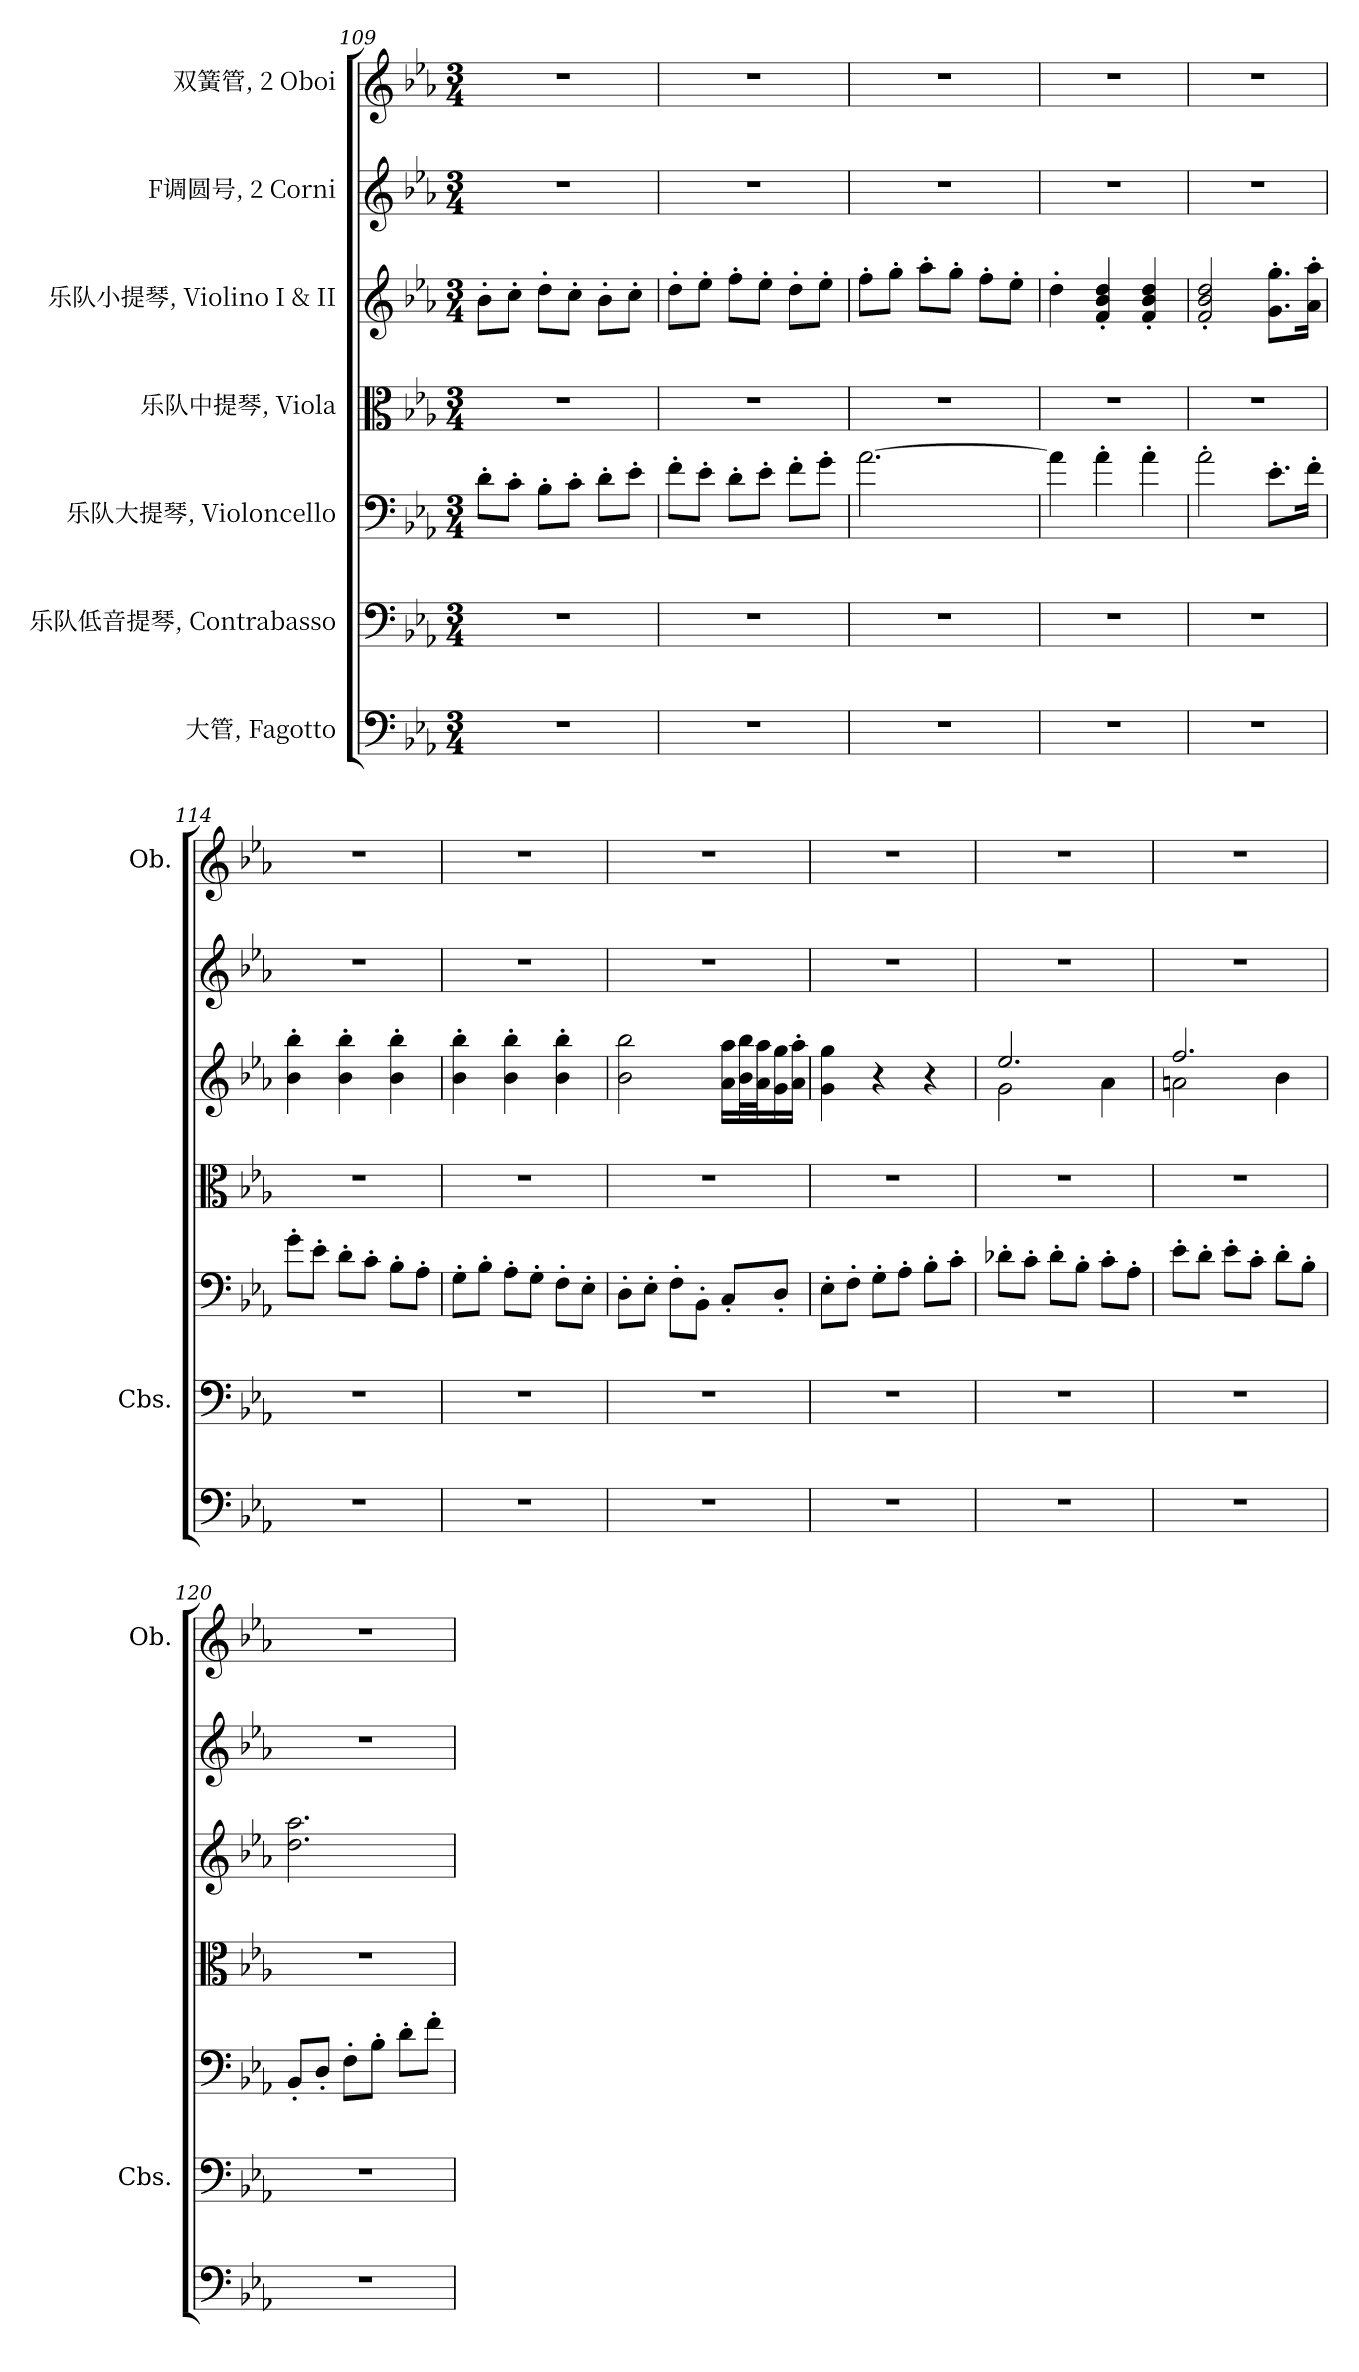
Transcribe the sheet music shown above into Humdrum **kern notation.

**kern	**kern	**kern	**kern	**kern	**kern	**kern
*part7	*part6	*part5	*part4	*part3	*part2	*part1
*staff7	*staff6	*staff5	*staff4	*staff3	*staff2	*staff1
*I"大管, Fagotto	*I"乐队低音提琴, Contrabasso	*I"乐队大提琴, Violoncello	*I"乐队中提琴, Viola	*I"乐队小提琴, Violino I &amp; II	*I"F调圆号, 2 Corni	*I"双簧管, 2 Oboi
*	*I'Cbs.	*	*	*	*	*I'Ob.
*clefF4	*clefF4	*clefF4	*clefC3	*clefG2	*clefG2	*clefG2
*	*ITrd7c12	*	*	*	*ITrd4c7	*
*k[b-e-a-]	*k[b-e-a-]	*k[b-e-a-]	*k[b-e-a-]	*k[b-e-a-]	*k[b-e-a-d-]	*k[b-e-a-]
*M3/4	*M3/4	*M3/4	*M3/4	*M3/4	*M3/4	*M3/4
=109	=109	=109	=109	=109	=109	=109
2.r	2.r	8d'\L	2.r	8b-'\L	2.r	2.r
.	.	8c'\J	.	8cc'\J	.	.
.	.	8B-'\L	.	8dd'\L	.	.
.	.	8c'\J	.	8cc'\J	.	.
.	.	8d'\L	.	8b-'\L	.	.
.	.	8e-'\J	.	8cc'\J	.	.
!!LO:PB:g=z
=110	=110	=110	=110	=110	=110	=110
2.r	2.r	8f'\L	2.r	8dd'\L	2.r	2.r
.	.	8e-'\J	.	8ee-'\J	.	.
.	.	8d'\L	.	8ff'\L	.	.
.	.	8e-'\J	.	8ee-'\J	.	.
.	.	8f'\L	.	8dd'\L	.	.
.	.	8g'\J	.	8ee-'\J	.	.
=111	=111	=111	=111	=111	=111	=111
2.r	2.r	[2.a-\	2.r	8ff'\L	2.r	2.r
.	.	.	.	8gg'\J	.	.
.	.	.	.	8aa-'\L	.	.
.	.	.	.	8gg'\J	.	.
.	.	.	.	8ff'\L	.	.
.	.	.	.	8ee-'\J	.	.
=112	=112	=112	=112	=112	=112	=112
*	*	*	*	*	*	*MM124
2.r	2.r	4a-\]	2.r	4dd'\	2.r	2.r
.	.	4a-'\	.	4f/' 4b-/' 4dd/'	.	.
.	.	4a-'\	.	4f/' 4b-/' 4dd/'	.	.
=113	=113	=113	=113	=113	=113	=113
*	*	*	*	*	*	*MM64
2.r	2.r	2a-'\	2.r	2f/' 2b-/' 2dd/'	2.r	2.r
.	.	8.e-'\L	.	8.g\' 8.gg\'L	.	.
.	.	16f'\Jk	.	16a-\' 16aa-\'Jk	.	.
=114	=114	=114	=114	=114	=114	=114
2.r	2.r	8g'\L	2.r	4b-\' 4bb-\'	2.r	2.r
.	.	8e-'\J	.	.	.	.
.	.	8d'\L	.	4b-\' 4bb-\'	.	.
.	.	8c'\J	.	.	.	.
.	.	8B-'\L	.	4b-\' 4bb-\'	.	.
.	.	8A-'\J	.	.	.	.
=115	=115	=115	=115	=115	=115	=115
2.r	2.r	8G'\L	2.r	4b-\' 4bb-\'	2.r	2.r
.	.	8B-'\J	.	.	.	.
.	.	8A-'\L	.	4b-\' 4bb-\'	.	.
.	.	8G'\J	.	.	.	.
.	.	8F'\L	.	4b-\' 4bb-\'	.	.
.	.	8E-'\J	.	.	.	.
!!LO:PB:g=z
=116	=116	=116	=116	=116	=116	=116
2.r	2.r	8D'\L	2.r	2b-\ 2bb-\	2.r	2.r
.	.	8E-'\J	.	.	.	.
.	.	8F'\L	.	.	.	.
.	.	8BB-'\J	.	.	.	.
.	.	8C'/L	.	16a-\ 16aa-\LL	.	.
.	.	.	.	32b-\ 32bb-\L	.	.
.	.	.	.	32a-\ 32aa-\J	.	.
.	.	8D'/J	.	16g\ 16gg\	.	.
.	.	.	.	16a-\' 16aa-\'JJ	.	.
=117	=117	=117	=117	=117	=117	=117
2.r	2.r	8E-'\L	2.r	4g\ 4gg\	2.r	2.r
.	.	8F'\J	.	.	.	.
.	.	8G'\L	.	4r	.	.
.	.	8A-'\J	.	.	.	.
.	.	8B-'\L	.	4r	.	.
.	.	8c'\J	.	.	.	.
=118	=118	=118	=118	=118	=118	=118
*	*	*	*	*^	*	*
2.r	2.r	8d-X'\L	2.r	2.ee-/	2g\	2.r	2.r
.	.	8c'\J	.	.	.	.	.
.	.	8d-'\L	.	.	.	.	.
.	.	8B-'\J	.	.	.	.	.
.	.	8c'\L	.	.	4a-\	.	.
.	.	8A-'\J	.	.	.	.	.
=119	=119	=119	=119	=119	=119	=119	=119
2.r	2.r	8e-'\L	2.r	2.ff/	2an\	2.r	2.r
.	.	8d'\J	.	.	.	.	.
.	.	8e-'\L	.	.	.	.	.
.	.	8c'\J	.	.	.	.	.
.	.	8d'\L	.	.	4b-\	.	.
.	.	8B-'\J	.	.	.	.	.
*	*	*	*	*v	*v	*	*
=120	=120	=120	=120	=120	=120	=120
2.r	2.r	8BB-'/L	2.r	2.dd\ 2.aa-\	2.r	2.r
.	.	8D'/J	.	.	.	.
.	.	8F'\L	.	.	.	.
.	.	8B-'\J	.	.	.	.
.	.	8d'\L	.	.	.	.
.	.	8f'\J	.	.	.	.
=	=	=	=	=	=	=
*-	*-	*-	*-	*-	*-	*-
